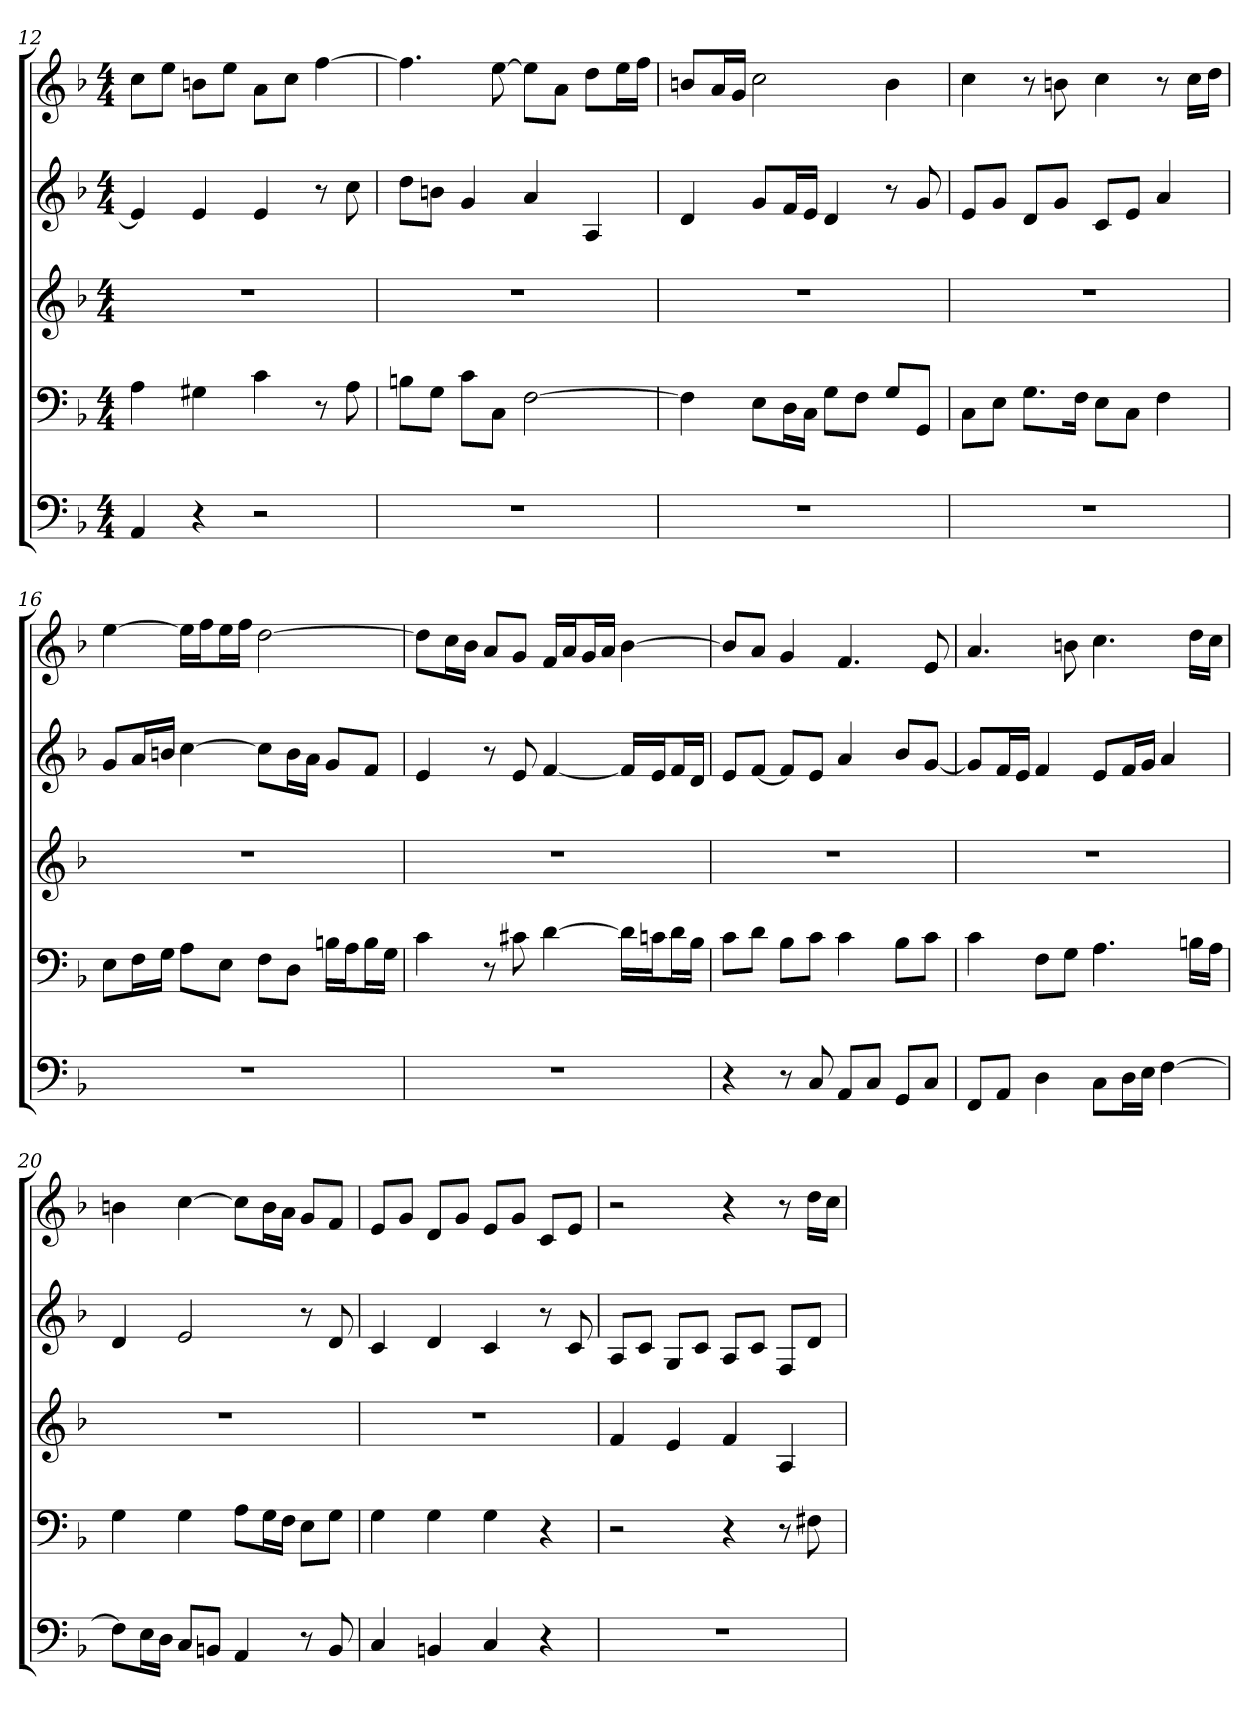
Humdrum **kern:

**kern	**kern	**kern	**kern	**kern
*part5	*part4	*part3	*part2	*part1
*staff5	*staff4	*staff3	*staff2	*staff1
*k[b-]	*k[b-]	*k[b-]	*k[b-]	*k[b-]
*M4/4	*M4/4	*M4/4	*M4/4	*M4/4
=12	=12	=12	=12	=12
4AA	4A	1r	4e]	8ccL
.	.	.	.	8eeJ
4r	4G#X	.	4e	8bnL
.	.	.	.	8eeJ
2r	4c	.	4e	8aL
.	.	.	.	8ccJ
.	8r	.	8r	[4ff
.	8A	.	8cc	.
=13	=13	=13	=13	=13
1r	8BnL	1r	8ddL	4.ff]
.	8GJ	.	8bnJ	.
.	8cL	.	4g	.
.	8CJ	.	.	[8ee
.	[2F	.	4a	8eeL]
.	.	.	.	8aJ
.	.	.	4A	8ddL
.	.	.	.	16eeL
.	.	.	.	16ffJJ
=14	=14	=14	=14	=14
1r	4F]	1r	4d	8bnL
.	.	.	.	16aL
.	.	.	.	16gJJ
.	8EL	.	8gL	2cc
.	16DL	.	16fL	.
.	16CJJ	.	16eJJ	.
.	8GL	.	4d	.
.	8FJ	.	.	.
.	8GL	.	8r	4b
.	8GGJ	.	8g	.
=15	=15	=15	=15	=15
1r	8CL	1r	8eL	4cc
.	8EJ	.	8gJ	.
.	8.GL	.	8dL	8r
.	.	.	8gJ	8bn
.	16FJk	.	.	.
.	8EL	.	8cL	4cc
.	8CJ	.	8eJ	.
.	4F	.	4a	8r
.	.	.	.	16ccLL
.	.	.	.	16ddJJ
=16	=16	=16	=16	=16
1r	8EL	1r	8gL	[4ee
.	16FL	.	16aL	.
.	16GJJ	.	16bnJJ	.
.	8AL	.	[4cc	16eeLL]
.	.	.	.	16ffJ
.	8EJ	.	.	16eeL
.	.	.	.	16ffJJ
.	8FL	.	8ccL]	[2dd
.	8DJ	.	16bL	.
.	.	.	16aJJ	.
.	16BnLL	.	8gL	.
.	16AJ	.	.	.
.	16BL	.	8fJ	.
.	16GJJ	.	.	.
=17	=17	=17	=17	=17
1r	4c	1r	4e	8ddL]
.	.	.	.	16ccL
.	.	.	.	16b-JJ
.	8r	.	8r	8aL
.	8c#X	.	8e	8gJ
.	[4d	.	[4f	16fLL
.	.	.	.	16aJ
.	.	.	.	16gL
.	.	.	.	16aJJ
.	16dLL]	.	16fLL]	[4b-
.	16cnJ	.	16eJ	.
.	16dL	.	16fL	.
.	16B-JJ	.	16dJJ	.
=18	=18	=18	=18	=18
4r	8cL	1r	8eL	8b-L]
.	8dJ	.	[8fJ	8aJ
8r	8B-L	.	8fL]	4g
8C	8cJ	.	8eJ	.
8AAL	4c	.	4a	4.f
8CJ	.	.	.	.
8GGL	8B-L	.	8b-L	.
8CJ	8cJ	.	[8gJ	8e
=19	=19	=19	=19	=19
8FFL	4c	1r	8gL]	4.a
8AAJ	.	.	16fL	.
.	.	.	16eJJ	.
4D	8FL	.	4f	.
.	8GJ	.	.	8bn
8CL	4.A	.	8eL	4.cc
16DL	.	.	16fL	.
16EJJ	.	.	16gJJ	.
[4F	.	.	4a	.
.	16BnLL	.	.	16ddLL
.	16AJJ	.	.	16ccJJ
=20	=20	=20	=20	=20
8FL]	4G	1r	4d	4bn
16EL	.	.	.	.
16DJJ	.	.	.	.
8CL	4G	.	2e	[4cc
8BBnJ	.	.	.	.
4AA	8AL	.	.	8ccL]
.	16GL	.	.	16bL
.	16FJJ	.	.	16aJJ
8r	8EL	.	8r	8gL
8BB	8GJ	.	8d	8fJ
=21	=21	=21	=21	=21
4C	4G	1r	4c	8eL
.	.	.	.	8gJ
4BBn	4G	.	4d	8dL
.	.	.	.	8gJ
4C	4G	.	4c	8eL
.	.	.	.	8gJ
4r	4r	.	8r	8cL
.	.	.	8c	8eJ
=22	=22	=22	=22	=22
1r	2r	4f	8AL	2r
.	.	.	8cJ	.
.	.	4e	8GL	.
.	.	.	8cJ	.
.	4r	4f	8AL	4r
.	.	.	8cJ	.
.	8r	4A	8FL	8r
.	8F#X	.	8dJ	16ddLL
.	.	.	.	16ccJJ
=	=	=	=	=
*-	*-	*-	*-	*-
